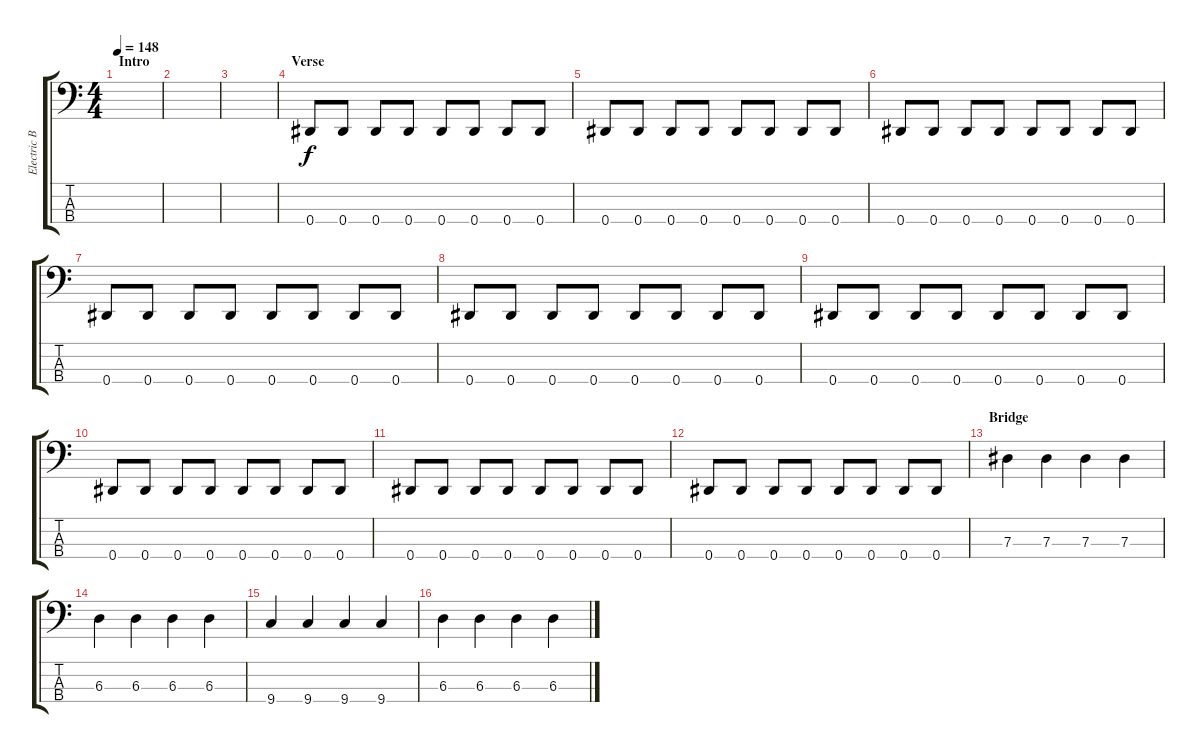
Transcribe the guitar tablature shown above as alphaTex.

\track ("Electric Bass" "Electric B") {instrument electricbassfinger}
\staff {score tabs}
\tuning (Gb2 Db2 Ab1 Eb1) {hide}
\ts (4 4)
\section ("" "Intro")
\tempo 148
\clef f4
\ks c
|
|
|
\section ("" "Verse")
0.4.8 0.4.8 0.4.8 0.4.8 0.4.8 0.4.8 0.4.8 0.4.8 |
0.4.8 0.4.8 0.4.8 0.4.8 0.4.8 0.4.8 0.4.8 0.4.8 |
0.4.8 0.4.8 0.4.8 0.4.8 0.4.8 0.4.8 0.4.8 0.4.8 |
0.4.8 0.4.8 0.4.8 0.4.8 0.4.8 0.4.8 0.4.8 0.4.8 |
0.4.8 0.4.8 0.4.8 0.4.8 0.4.8 0.4.8 0.4.8 0.4.8 |
0.4.8 0.4.8 0.4.8 0.4.8 0.4.8 0.4.8 0.4.8 0.4.8 |
0.4.8 0.4.8 0.4.8 0.4.8 0.4.8 0.4.8 0.4.8 0.4.8 |
0.4.8 0.4.8 0.4.8 0.4.8 0.4.8 0.4.8 0.4.8 0.4.8 |
0.4.8 0.4.8 0.4.8 0.4.8 0.4.8 0.4.8 0.4.8 0.4.8 |
\section ("" "Bridge")
7.3.4 7.3.4 7.3.4 7.3.4 |
6.3.4 6.3.4 6.3.4 6.3.4 |
9.4.4 9.4.4 9.4.4 9.4.4 |
6.3.4 6.3.4 6.3.4 6.3.4
